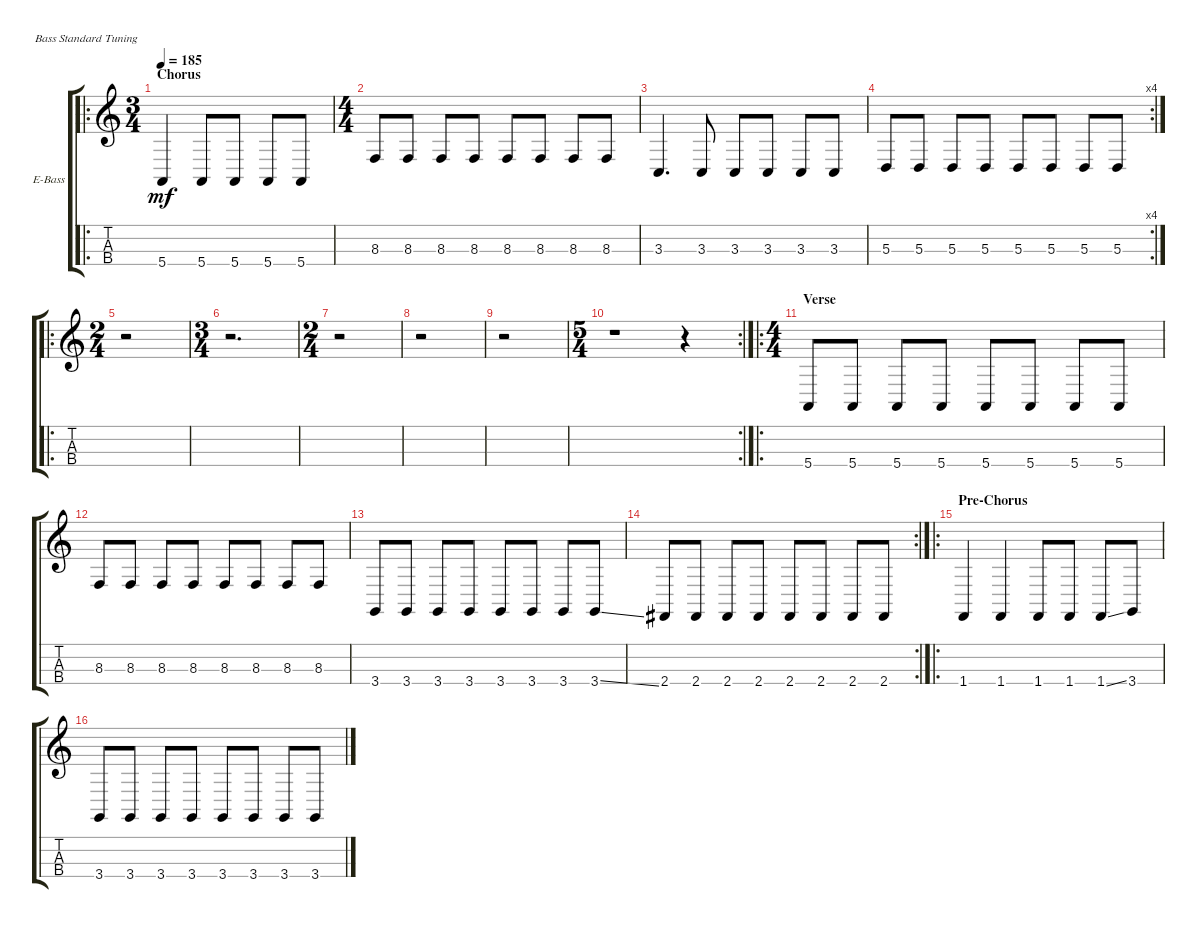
\defaultSystemsLayout 4
\bracketExtendMode groupsimilarinstruments
\firstSystemTrackNameOrientation horizontal
\otherSystemsTrackNameOrientation horizontal
\track ("Electric Bass" "E-Bass") {instrument electricbassfinger}
\staff {score tabs}
\tuning (G2 D2 A1 E1)
\ro
\ts (3 4)
\section ("" "Chorus")
\tempo 185
\clef g2
\scale
0.239344
\ks c
5.4.4{dy mf} 5.4.8 5.4.8 5.4.8 5.4.8 |
\ts (4 4)
\scale
0.380328 8.3.8 8.3.8 8.3.8 8.3.8 8.3.8 8.3.8 8.3.8 8.3.8 |
\scale
0.238281 3.3.4{d} 3.3.8 3.3.8 3.3.8 3.3.8 3.3.8 |
\rc 4
\scale
0.261719 5.3.8 5.3.8 5.3.8 5.3.8 5.3.8 5.3.8 5.3.8 5.3.8 |
\ro
\ts (2 4)
\scale
0.5 r.2 |
\ts (3 4)
\scale
0.395904 r.2{d} |
\ts (2 4)
\scale
0.395904 r.2 |
\scale
0.208191 r.2 |
\scale
0.196141 r.2 |
\rc 2
\ts (5 4)
\scale
0.392283 r.1 r.4 |
\ro
\ts (4 4)
\section ("" "Verse")
\scale
0.411576 5.4.8 5.4.8 5.4.8 5.4.8 5.4.8 5.4.8 5.4.8 5.4.8 |
\scale
0.322751 8.3.8 8.3.8 8.3.8 8.3.8 8.3.8 8.3.8 8.3.8 8.3.8 |
\scale
0.322751 3.4.8 3.4.8 3.4.8 3.4.8 3.4.8 3.4.8 3.4.8 3.4{ss}.8 |
\rc 2
\scale
0.354497 2.4.8 2.4.8 2.4.8 2.4.8 2.4.8 2.4.8 2.4.8 2.4.8 |
\ro
\section ("" "Pre-Chorus")
\scale
0.374359 1.4.4 1.4.4 1.4.8 1.4.8 1.4{ss}.8 3.4.8 |
\scale
0.312821 3.4.8 3.4.8 3.4.8 3.4.8 3.4.8 3.4.8 3.4.8 3.4.8
